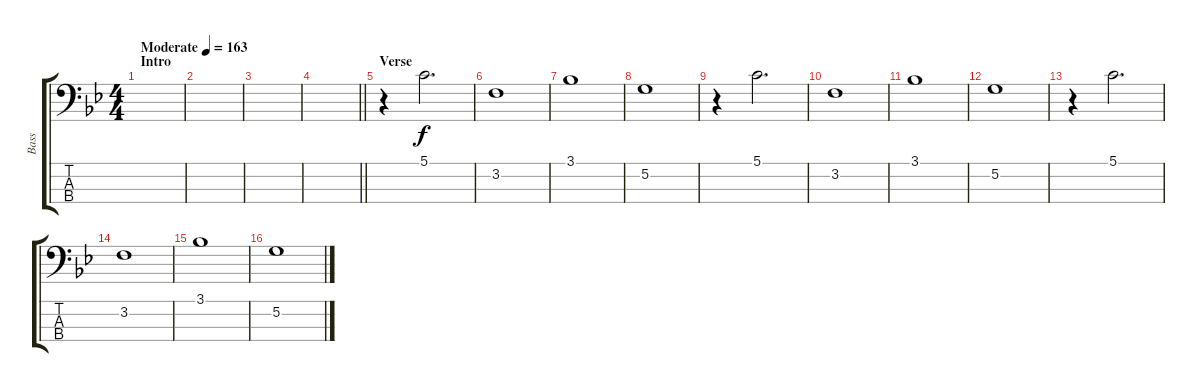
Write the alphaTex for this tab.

\track ("Bass" "Bass") {instrument electricbasspick}
\staff {score tabs}
\tuning (G2 D2 A1 E1) {hide}
\ts (4 4)
\section ("" "Intro")
\tempo (163 "Moderate")
\clef f4
\ks bb
|
|
|
\barLineRight lightlight
|
\section ("" "Verse")
r.4 5.1.2{d} |
3.2.1 |
3.1.1 |
5.2.1 |
r.4 5.1.2{d} |
3.2.1 |
3.1.1 |
5.2.1 |
r.4 5.1.2{d} |
3.2.1 |
3.1.1 |
5.2.1
